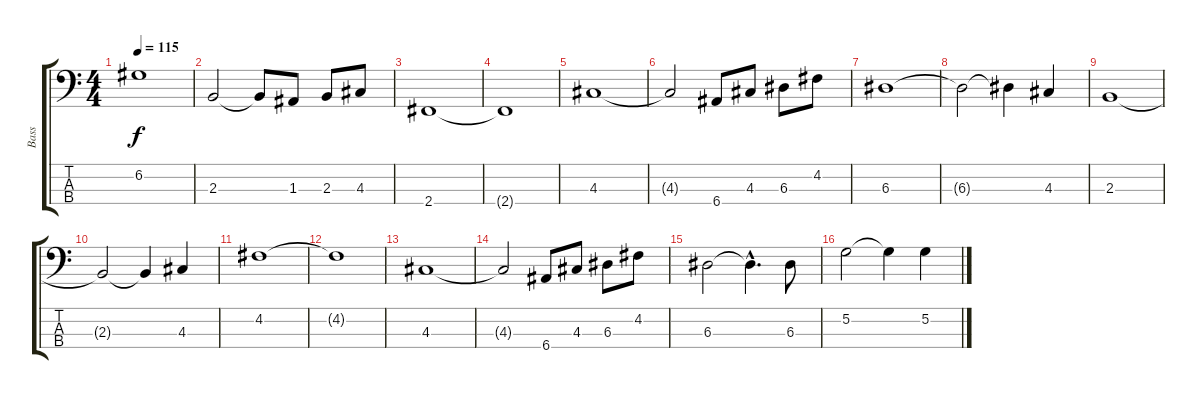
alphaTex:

\track ("Bass" "Bass") {instrument electricbassfinger}
\staff {score tabs}
\tuning (G2 D2 A1 E1) {hide}
\ts (4 4)
\tempo 115
\clef f4
\ks c
6.2.1{dy f} |
2.3.2 2.3{t}.8 1.3.8 2.3.8 4.3.8 |
2.4.1 |
2.4{t}.1 |
4.3.1 |
4.3{t}.2 6.4.8 4.3.8 6.3.8 4.2.8 |
6.3.1 |
6.3{t}.2 6.3{t}.4 4.3.4 |
2.3.1 |
2.3{t}.2 2.3{t}.4 4.3.4 |
4.2.1 |
4.2{t}.1 |
4.3.1 |
4.3{t}.2 6.4.8 4.3.8 6.3.8 4.2.8 |
6.3.2 6.3{hac t}.4{d} 6.3.8 |
5.2.2 5.2{t}.4 5.2.4
